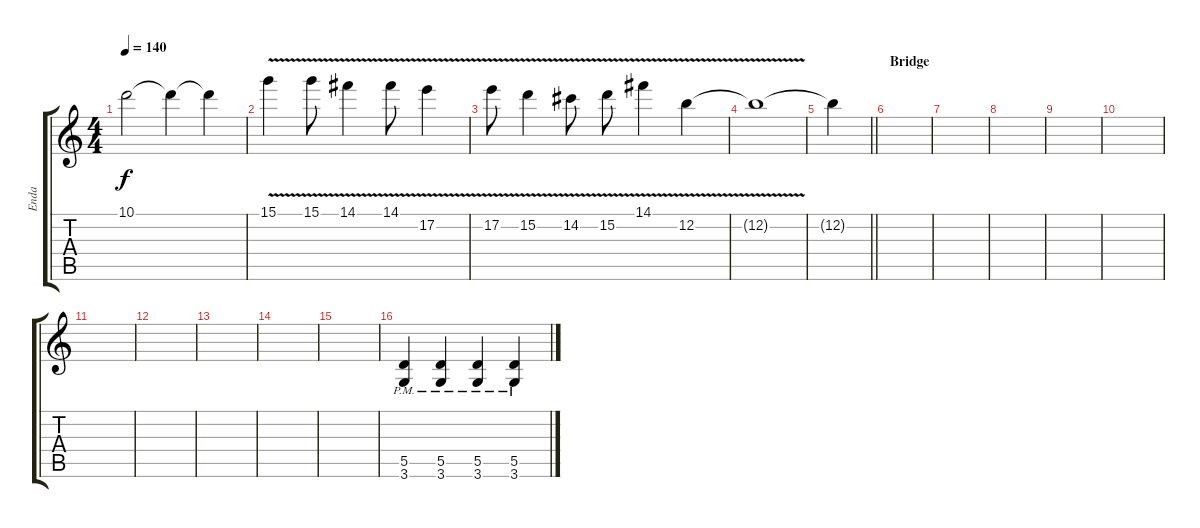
\track ("Enda" "Enda") {instrument distortionguitar}
\staff {score tabs}
\tuning (E4 B3 G3 D3 A2 E2) {hide}
\ts (4 4)
\tempo 140
\clef g2
\ks c
10.1{t}.2{dy f} 10.1{t}.4 10.1{t}.4 |
15.1{v}.4 15.1{v}.8 14.1{v}.4 14.1{v}.8 17.2{v}.4 |
17.2{v}.8 15.2{v}.4 14.2{v}.8 15.2{v}.8 14.1{v}.4 12.2{v}.4 |
12.2{t}.1 |
\barLineRight lightlight
12.2{t}.4 |
\section ("" "Bridge")
|
|
|
|
|
|
|
|
|
|
(5.5{pm} 3.6{pm}).4 (5.5{pm} 3.6{pm}).4 (5.5{pm} 3.6{pm}).4 (5.5{pm} 3.6{pm}).4
